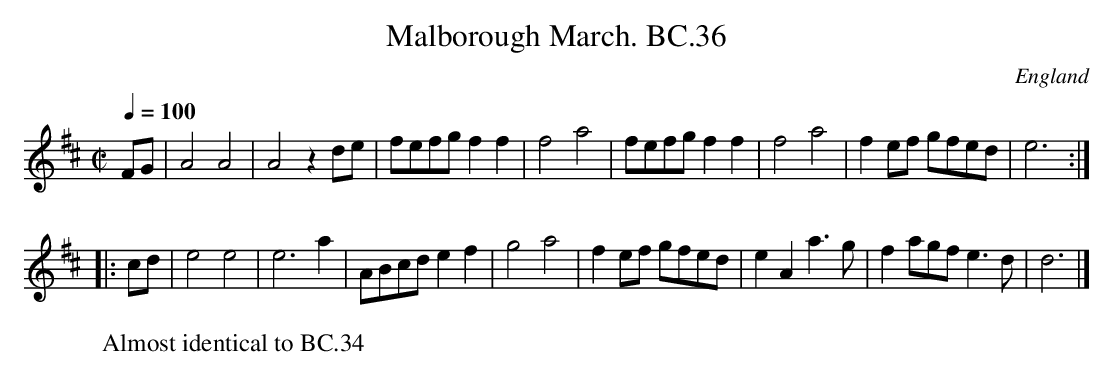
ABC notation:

X:1
T:Malborough March. BC.36
M:C|
L:1/4
Q:100
O:England
K:D
F/G/ | A2 A2 | A2 z d/e/ | f/e/f/g/f f |f2 a2 | f/e/f/g/ f f | f2 a2 |f
e/f/ g/f/e/d/ | /e3 :|!
|:c/d/ | e2 e2 | e3 a | A/B/c/d/ e f | g2 a2 | f e/f/ g/f/e/d/ | eAa>g |
 f
/a/g/f/ e>d | d3 |]
W: Almost identical to BC.34
